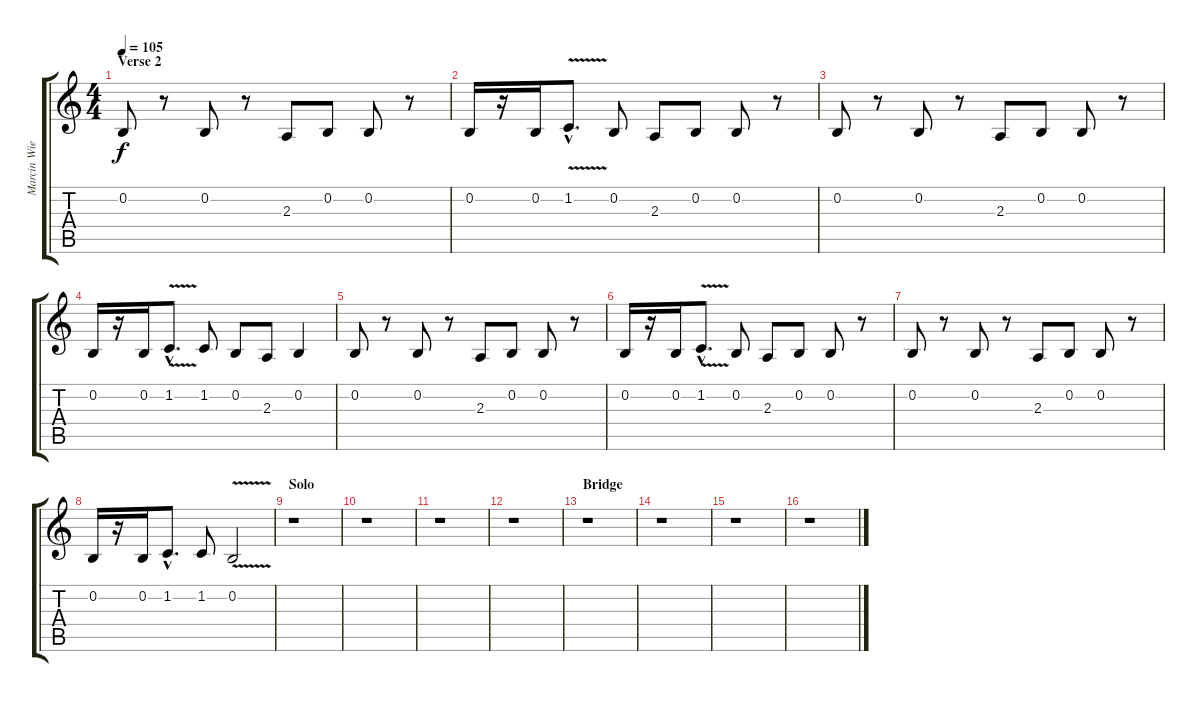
\track ("Marcin Wieczorek (vocal)" "Marcin Wie") {instrument violin}
\staff {score tabs}
\tuning (E4 B3 G3 D3 A2 E2) {hide}
\ts (4 4)
\section ("" "Verse 2")
\tempo 105
\clef g2
\ks c
0.2.8{dy f} r.8 0.2.8 r.8 2.3.8 0.2.8 0.2.8 r.8 |
0.2.16 r.16 0.2.16 1.2{v hac}.8{d} 0.2.8 2.3.8 0.2.8 0.2.8 r.8 |
0.2.8 r.8 0.2.8 r.8 2.3.8 0.2.8 0.2.8 r.8 |
0.2.16 r.16 0.2.16 1.2{v hac}.8{d} 1.2.8 0.2.8 2.3.8 0.2.4 |
0.2.8 r.8 0.2.8 r.8 2.3.8 0.2.8 0.2.8 r.8 |
0.2.16 r.16 0.2.16 1.2{v hac}.8{d} 0.2.8 2.3.8 0.2.8 0.2.8 r.8 |
0.2.8 r.8 0.2.8 r.8 2.3.8 0.2.8 0.2.8 r.8 |
0.2.16 r.16 0.2.16 1.2{hac}.8{d} 1.2.8 0.2{v}.2 |
\section ("" "Solo")
r.1 |
r.1 |
r.1 |
r.1 |
\section ("" "Bridge")
r.1 |
r.1 |
r.1 |
r.1
